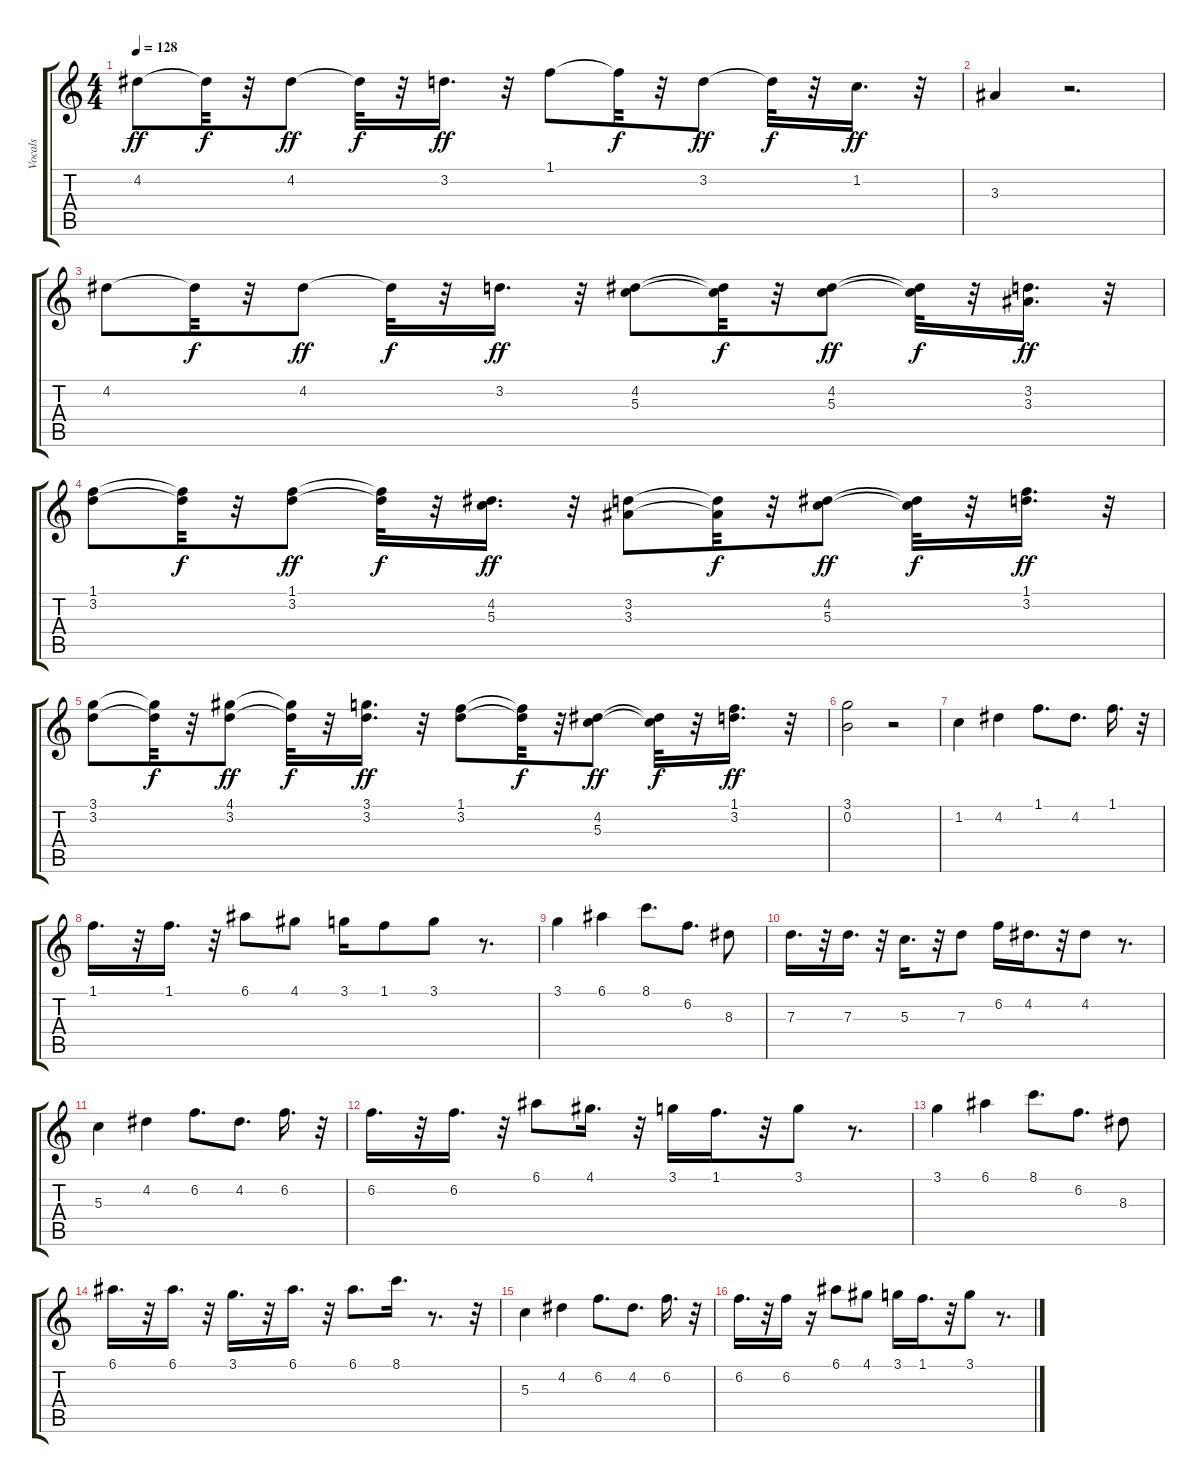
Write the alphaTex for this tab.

\track ("Vocals" "Vocals") {instrument distortionguitar}
\staff {score tabs}
\tuning (E4 B3 G3 D3 A2 E2) {hide}
\ts (4 4)
\tempo 128
\clef g2
\ks c
4.2.8{dy ff} 4.2{t}.32{dy f} r.32 4.2.8{dy ff} 4.2{t}.32{dy f} r.32 3.2.16{d dy ff} r.32 1.1.8 1.1{t}.32{dy f} r.32 3.2.8{dy ff} 3.2{t}.32{dy f} r.32 1.2.16{d dy ff} r.32 |
3.3.4 r.2{d} |
4.2.8 4.2{t}.32{dy f} r.32 4.2.8{dy ff} 4.2{t}.32{dy f} r.32 3.2.16{d dy ff} r.32 (4.2 5.3).8 (4.2{t} 5.3{t}).32{dy f} r.32 (4.2 5.3).8{dy ff} (4.2{t} 5.3{t}).32{dy f} r.32 (3.2 3.3).16{d dy ff} r.32 |
(1.1 3.2).8 (1.1{t} 3.2{t}).32{dy f} r.32 (1.1 3.2).8{dy ff} (1.1{t} 3.2{t}).32{dy f} r.32 (4.2 5.3).16{d dy ff} r.32 (3.2 3.3).8 (3.2{t} 3.3{t}).32{dy f} r.32 (4.2 5.3).8{dy ff} (4.2{t} 5.3{t}).32{dy f} r.32 (1.1 3.2).16{d dy ff} r.32 |
(3.1 3.2).8 (3.1{t} 3.2{t}).32{dy f} r.32 (4.1 3.2).8{dy ff} (4.1{t} 3.2{t}).32{dy f} r.32 (3.1 3.2).16{d dy ff} r.32 (1.1 3.2).8 (1.1{t} 3.2{t}).32{dy f} r.32 (4.2 5.3).8{dy ff} (4.2{t} 5.3{t}).32{dy f} r.32 (1.1 3.2).16{d dy ff} r.32 |
(3.1 0.2).2 r.2 |
1.2.4 4.2.4 1.1.8{d} 4.2.8{d} 1.1.16{d} r.32 |
1.1.16{d} r.32 1.1.16{d} r.32 6.1.8 4.1.8 3.1.16 1.1.8 3.1.8 r.8{d} |
3.1.4 6.1.4 8.1.8{d} 6.2.8{d} 8.3.8 |
7.3.16{d} r.32 7.3.16{d} r.32 5.3.16{d} r.32 7.3.8 6.2.16 4.2.16{d} r.32 4.2.8 r.8{d} |
5.3.4 4.2.4 6.2.8{d} 4.2.8{d} 6.2.16{d} r.32 |
6.2.16{d} r.32 6.2.16{d} r.32 6.1.8 4.1.16{d} r.32 3.1.16 1.1.16{d} r.32 3.1.8 r.8{d} |
3.1.4 6.1.4 8.1.8{d} 6.2.8{d} 8.3.8 |
6.1.16{d} r.32 6.1.16{d} r.32 3.1.16{d} r.32 6.1.16{d} r.32 6.1.8{d} 8.1.16{d} r.8{d} r.32 |
5.3.4 4.2.4 6.2.8{d} 4.2.8{d} 6.2.16{d} r.32 |
6.2.16{d} r.32 6.2.16 r.16 6.1.8 4.1.8 3.1.16 1.1.16{d} r.32 3.1.8 r.8{d}
